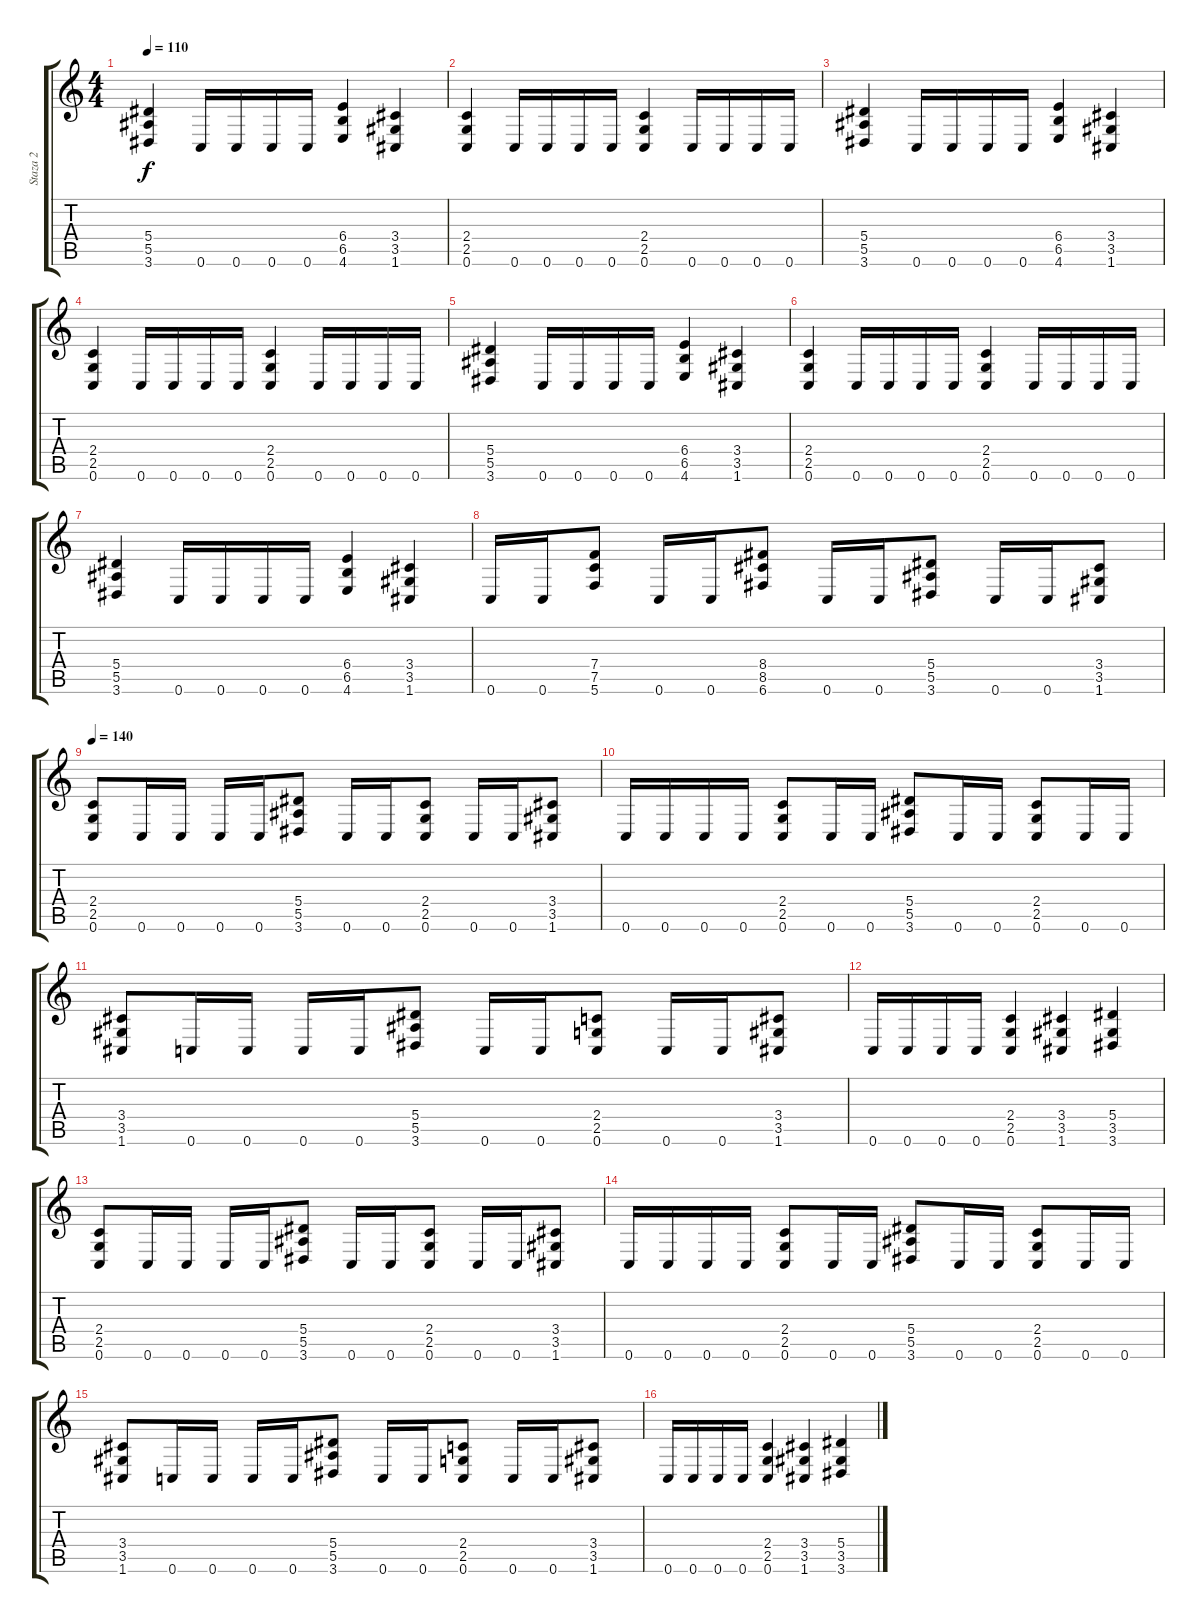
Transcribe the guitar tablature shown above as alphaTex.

\track ("Staza 2" "Staza 2") {instrument distortionguitar}
\staff {score tabs}
\tuning (C4 G3 Eb3 Bb2 F2 C2) {hide}
\ts (4 4)
\tempo 110
\clef g2
\ks c
(5.4 5.5 3.6).4{dy f} 0.6.16 0.6.16 0.6.16 0.6.16 (6.4 6.5 4.6).4 (3.4 3.5 1.6).4 |
(2.4 2.5 0.6).4 0.6.16 0.6.16 0.6.16 0.6.16 (2.4 2.5 0.6).4 0.6.16 0.6.16 0.6.16 0.6.16 |
(5.4 5.5 3.6).4 0.6.16 0.6.16 0.6.16 0.6.16 (6.4 6.5 4.6).4 (3.4 3.5 1.6).4 |
(2.4 2.5 0.6).4 0.6.16 0.6.16 0.6.16 0.6.16 (2.4 2.5 0.6).4 0.6.16 0.6.16 0.6.16 0.6.16 |
(5.4 5.5 3.6).4 0.6.16 0.6.16 0.6.16 0.6.16 (6.4 6.5 4.6).4 (3.4 3.5 1.6).4 |
(2.4 2.5 0.6).4 0.6.16 0.6.16 0.6.16 0.6.16 (2.4 2.5 0.6).4 0.6.16 0.6.16 0.6.16 0.6.16 |
(5.4 5.5 3.6).4 0.6.16 0.6.16 0.6.16 0.6.16 (6.4 6.5 4.6).4 (3.4 3.5 1.6).4 |
0.6.16 0.6.16 (7.4 7.5 5.6).8 0.6.16 0.6.16 (8.4 8.5 6.6).8 0.6.16 0.6.16 (5.4 5.5 3.6).8 0.6.16 0.6.16 (3.4 3.5 1.6).8 |
\tempo 140
(2.4 2.5 0.6).8 0.6.16 0.6.16 0.6.16 0.6.16 (5.4 5.5 3.6).8 0.6.16 0.6.16 (2.4 2.5 0.6).8 0.6.16 0.6.16 (3.4 3.5 1.6).8 |
0.6.16 0.6.16 0.6.16 0.6.16 (2.4 2.5 0.6).8 0.6.16 0.6.16 (5.4 5.5 3.6).8 0.6.16 0.6.16 (2.4 2.5 0.6).8 0.6.16 0.6.16 |
(3.4 3.5 1.6).8 0.6.16 0.6.16 0.6.16 0.6.16 (5.4 5.5 3.6).8 0.6.16 0.6.16 (2.4 2.5 0.6).8 0.6.16 0.6.16 (3.4 3.5 1.6).8 |
0.6.16 0.6.16 0.6.16 0.6.16 (2.4 2.5 0.6).4 (3.4 3.5 1.6).4 (5.4 3.5 3.6).4 |
(2.4 2.5 0.6).8 0.6.16 0.6.16 0.6.16 0.6.16 (5.4 5.5 3.6).8 0.6.16 0.6.16 (2.4 2.5 0.6).8 0.6.16 0.6.16 (3.4 3.5 1.6).8 |
0.6.16 0.6.16 0.6.16 0.6.16 (2.4 2.5 0.6).8 0.6.16 0.6.16 (5.4 5.5 3.6).8 0.6.16 0.6.16 (2.4 2.5 0.6).8 0.6.16 0.6.16 |
(3.4 3.5 1.6).8 0.6.16 0.6.16 0.6.16 0.6.16 (5.4 5.5 3.6).8 0.6.16 0.6.16 (2.4 2.5 0.6).8 0.6.16 0.6.16 (3.4 3.5 1.6).8 |
0.6.16 0.6.16 0.6.16 0.6.16 (2.4 2.5 0.6).4 (3.4 3.5 1.6).4 (5.4 3.5 3.6).4
